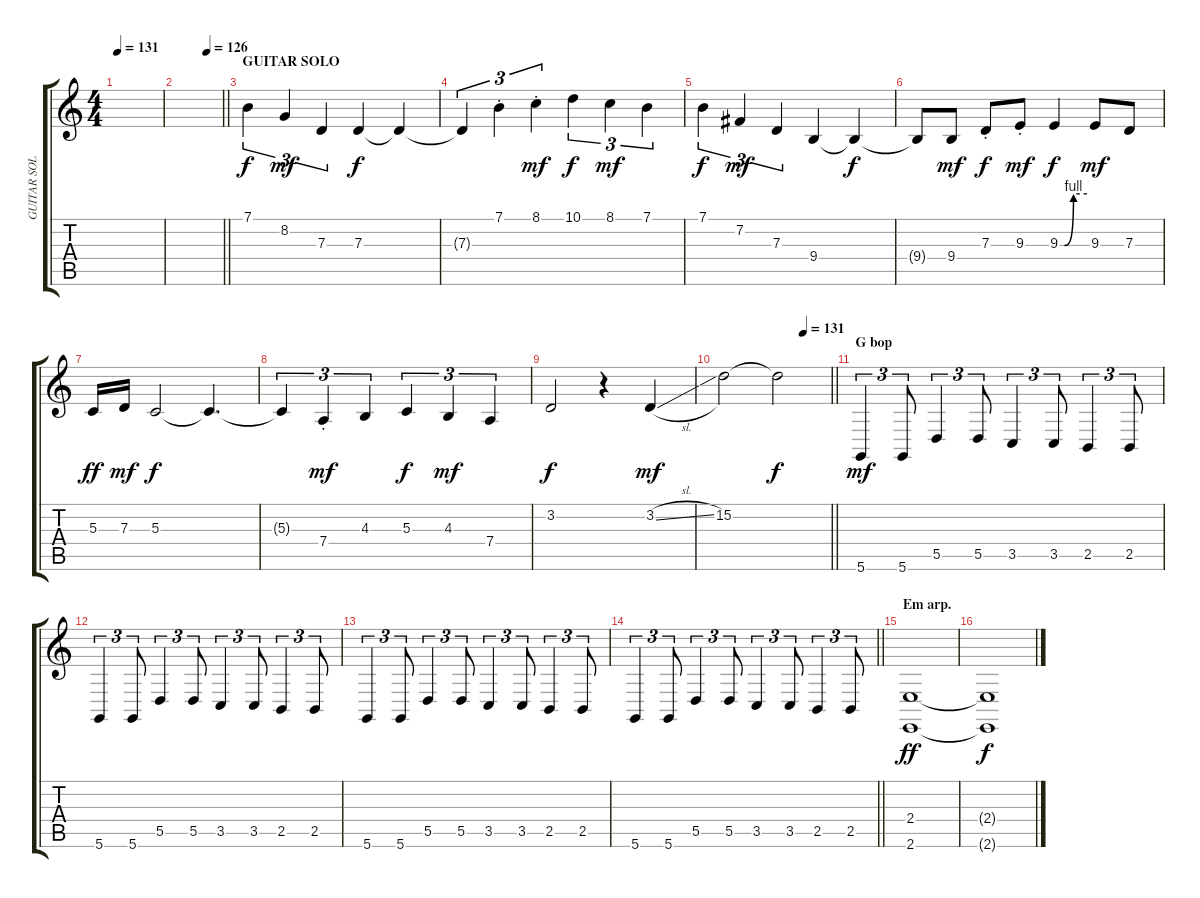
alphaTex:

\track ("GUITAR SOLO and HORNS" "GUITAR SOL") {instrument brasssection}
\staff {score tabs}
\tuning (E4 B3 G3 D3 A2 D2) {hide}
\ts (4 4)
\tempo 131
\clef g2
\ks c
|
\tempo (126 0.6666666666666666)
\barLineRight lightlight
|
\section ("" "GUITAR SOLO")
7.1.4{tu (3 2) instrument distortionguitar} 8.2.4{tu (3 2) dy mf} 7.3.4{tu (3 2)} 7.3.4{dy f} 7.3{t}.4{volume 9} |
7.3{t}.4{tu (3 2)} 7.1{st}.4{tu (3 2) volume 16} 8.1{st}.4{tu (3 2) dy mf} 10.1.4{tu (3 2) dy f} 8.1.4{tu (3 2) dy mf} 7.1.4{tu (3 2)} |
7.1.4{tu (3 2) dy f} 7.2.4{tu (3 2) dy mf} 7.3.4{tu (3 2)} 9.4.4 9.4{t}.4{dy f volume 9} |
9.4{t}.8 9.4.8{dy mf volume 16} 7.3{st}.8{dy f} 9.3{st}.8{dy mf} 9.3{be (custom 0 0 10 0 30 4 60 4)}.4{dy f} 9.3.8{dy mf} 7.3.8 |
5.3.16{dy ff} 7.3.16{dy mf} 5.3.2{dy f} 5.3{t}.4{d volume 8} |
5.3{t}.4{tu (3 2)} 7.4{st}.4{tu (3 2) dy mf volume 16} 4.3.4{tu (3 2)} 5.3.4{tu (3 2) dy f} 4.3.4{tu (3 2) dy mf} 7.4.4{tu (3 2)} |
3.2.2{dy f} r.4 3.2{sl}.4{dy mf} |
\tempo (131 0.75)
\barLineRight lightlight
15.2.2 15.2{t}.2{dy f volume 8} |
\section ("" "G bop")
5.6.4{tu (3 2) dy mf volume 16 instrument tenorsax} 5.6.8{tu (3 2)} 5.5.4{tu (3 2)} 5.5.8{tu (3 2)} 3.5.4{tu (3 2)} 3.5.8{tu (3 2)} 2.5.4{tu (3 2)} 2.5.8{tu (3 2)} |
5.6.4{tu (3 2)} 5.6.8{tu (3 2)} 5.5.4{tu (3 2)} 5.5.8{tu (3 2)} 3.5.4{tu (3 2)} 3.5.8{tu (3 2)} 2.5.4{tu (3 2)} 2.5.8{tu (3 2)} |
5.6.4{tu (3 2)} 5.6.8{tu (3 2)} 5.5.4{tu (3 2)} 5.5.8{tu (3 2)} 3.5.4{tu (3 2)} 3.5.8{tu (3 2)} 2.5.4{tu (3 2)} 2.5.8{tu (3 2)} |
\barLineRight lightlight
5.6.4{tu (3 2)} 5.6.8{tu (3 2)} 5.5.4{tu (3 2)} 5.5.8{tu (3 2)} 3.5.4{tu (3 2)} 3.5.8{tu (3 2)} 2.5.4{tu (3 2)} 2.5.8{tu (3 2)} |
\section ("" "Em arp.")
(2.4 2.6).1{dy ff instrument brasssection} |
(2.4{t} 2.6{t}).1{dy f}
